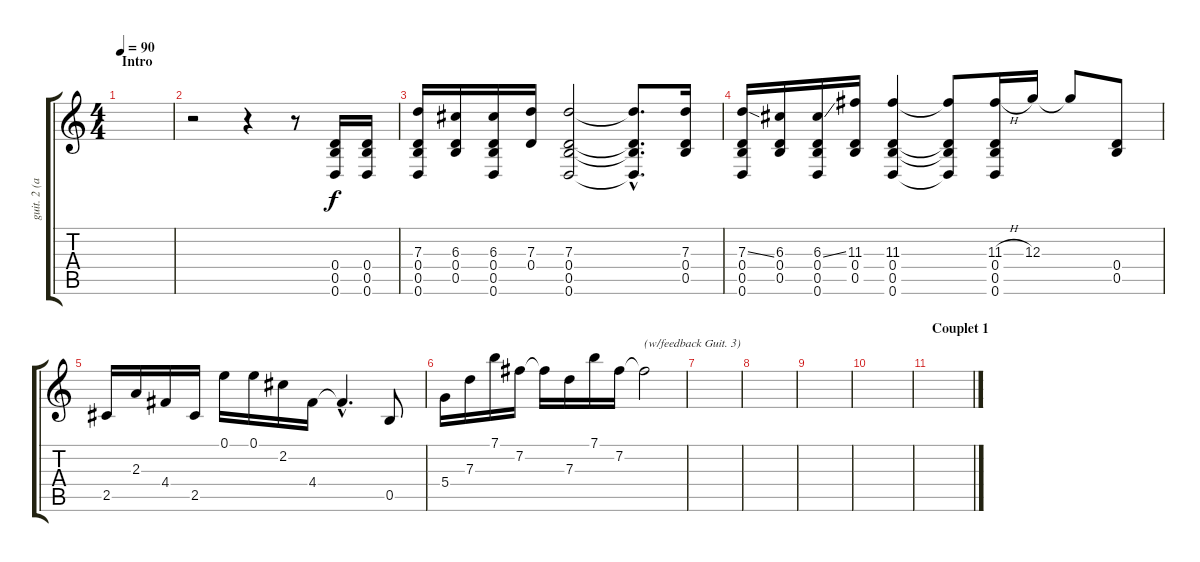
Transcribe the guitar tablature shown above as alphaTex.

\track ("guit. 2 (acoust.)" "guit. 2 (a") {instrument acousticguitarsteel}
\staff {score tabs}
\tuning (E4 B3 G3 D3 B2 D2) {hide}
\ts (4 4)
\section ("" "Intro")
\tempo 90
\clef g2
\ks c
|
r.2 r.4 r.8 (0.4 0.5 0.6).16 (0.4 0.5 0.6).16 |
(7.3 0.4 0.5 0.6).16 (6.3 0.4 0.5).16 (6.3 0.4 0.5 0.6).16 (7.3 0.4).16 (7.3 0.4 0.5 0.6).2 (7.3{hac t} 0.4{hac t} 0.5{hac t} 0.6{hac t}).8{d} (7.3 0.4 0.5).16 |
(7.3{ss} 0.4 0.5 0.6).16 (6.3 0.4 0.5).16 (6.3{ss} 0.4 0.5 0.6).16 (11.3 0.4 0.5).16 (11.3 0.4 0.5 0.6).4 (11.3{t} 0.4{t} 0.5{t} 0.6{t}).8 (11.3{h} 0.4 0.5 0.6).16 12.3.16 12.3{t}.8 (0.4 0.5).8 |
2.5.16 2.3.16 4.4.16 2.5.16 0.1.16 0.1.16 2.2.16 4.4.16 4.4{hac t}.4{d} 0.5.8 |
5.4.16 7.3.16 7.1.16 7.2.16 7.2{t}.16 7.3.16 7.1.16 7.2.16 7.2{t}.2{txt "(w/feedback Guit. 3)"} |
|
|
|
|
\section ("" "Couplet 1")
